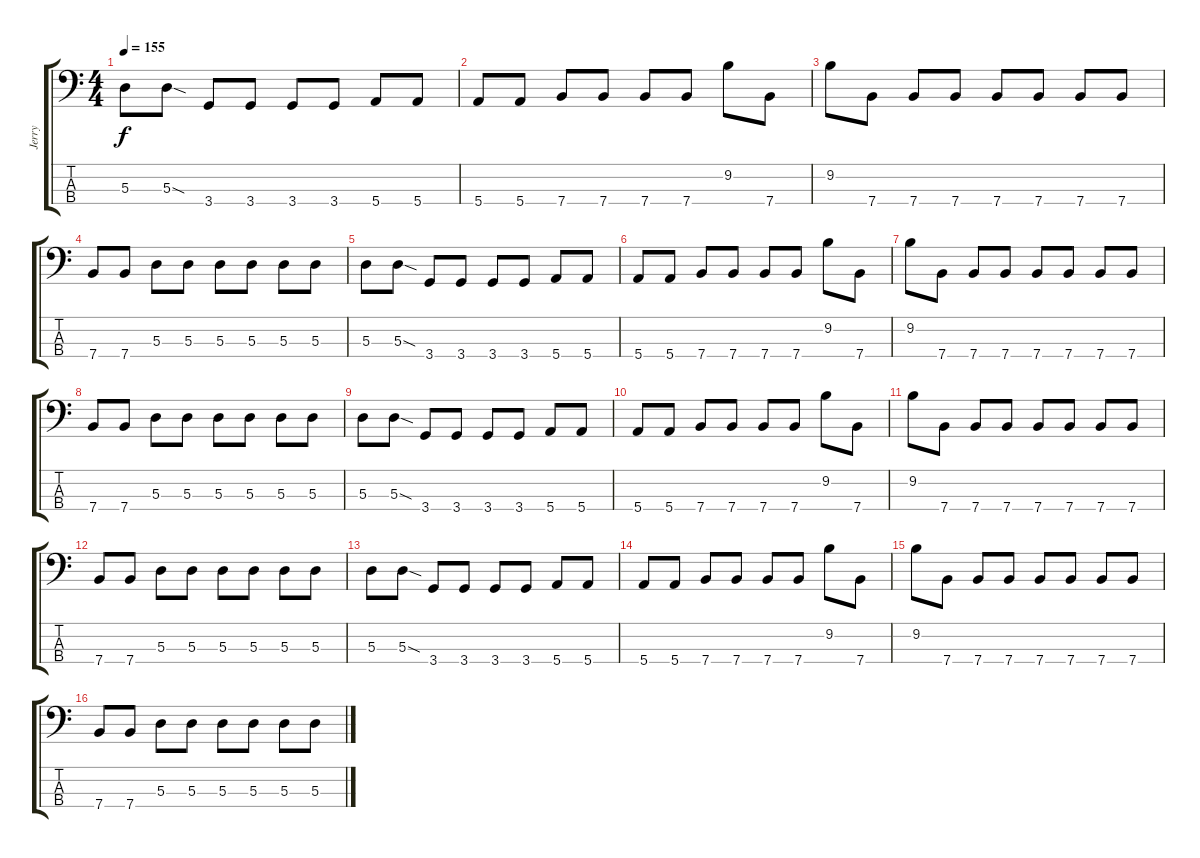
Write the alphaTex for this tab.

\track ("Jerry" "Jerry") {instrument electricbasspick}
\staff {score tabs}
\tuning (G2 D2 A1 E1) {hide}
\ts (4 4)
\tempo 155
\clef f4
\ks c
5.3.8{dy f} 5.3{sod}.8 3.4.8 3.4.8 3.4.8 3.4.8 5.4.8 5.4.8 |
5.4.8 5.4.8 7.4.8 7.4.8 7.4.8 7.4.8 9.2.8{volume 16} 7.4.8{volume 15} |
9.2.8{volume 16} 7.4.8{volume 15} 7.4.8 7.4.8 7.4.8 7.4.8 7.4.8 7.4.8 |
7.4.8 7.4.8 5.3.8 5.3.8 5.3.8 5.3.8 5.3.8 5.3.8 |
5.3.8 5.3{sod}.8 3.4.8 3.4.8 3.4.8 3.4.8 5.4.8 5.4.8 |
5.4.8 5.4.8 7.4.8 7.4.8 7.4.8 7.4.8 9.2.8{volume 16} 7.4.8{volume 15} |
9.2.8{volume 16} 7.4.8{volume 15} 7.4.8 7.4.8 7.4.8 7.4.8 7.4.8 7.4.8 |
7.4.8 7.4.8 5.3.8 5.3.8 5.3.8 5.3.8 5.3.8 5.3.8 |
5.3.8 5.3{sod}.8 3.4.8 3.4.8 3.4.8 3.4.8 5.4.8 5.4.8 |
5.4.8 5.4.8 7.4.8 7.4.8 7.4.8 7.4.8 9.2.8{volume 16} 7.4.8{volume 15} |
9.2.8{volume 16} 7.4.8{volume 15} 7.4.8 7.4.8 7.4.8 7.4.8 7.4.8 7.4.8 |
7.4.8 7.4.8 5.3.8 5.3.8 5.3.8 5.3.8 5.3.8 5.3.8 |
5.3.8 5.3{sod}.8 3.4.8 3.4.8 3.4.8 3.4.8 5.4.8 5.4.8 |
5.4.8 5.4.8 7.4.8 7.4.8 7.4.8 7.4.8 9.2.8{volume 16} 7.4.8{volume 15} |
9.2.8{volume 16} 7.4.8{volume 15} 7.4.8 7.4.8 7.4.8 7.4.8 7.4.8 7.4.8 |
7.4.8 7.4.8 5.3.8 5.3.8 5.3.8 5.3.8 5.3.8 5.3.8
